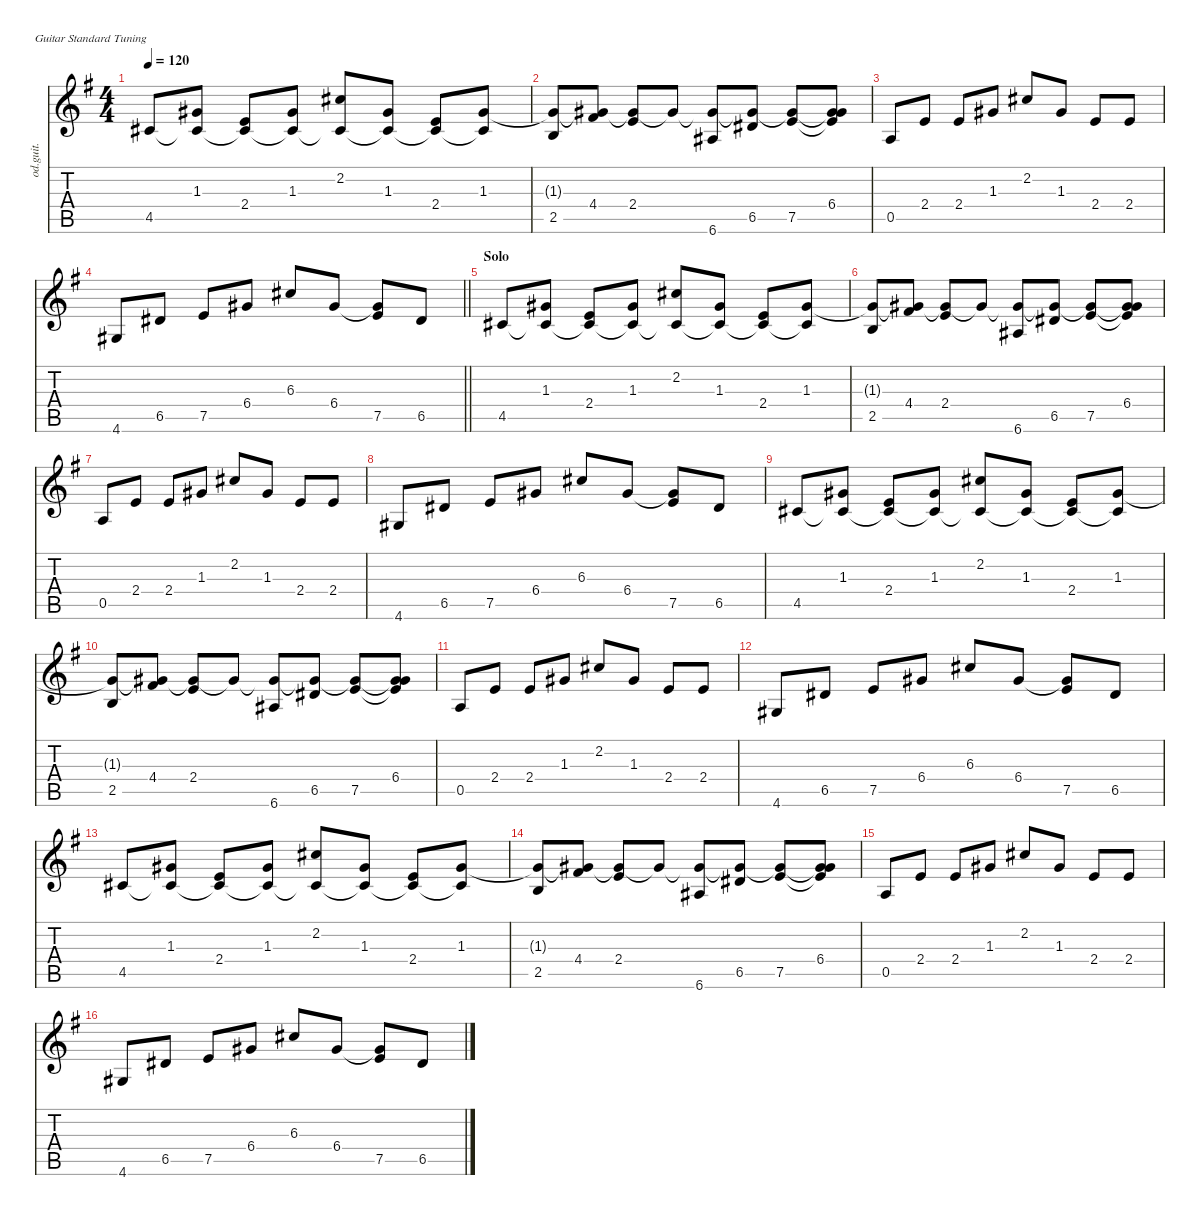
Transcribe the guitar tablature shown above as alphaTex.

\defaultSystemsLayout 4
\hideDynamics
\bracketExtendMode nobrackets
\track ("Guitar 1 (Tony Iommi)" "od.guit.") {instrument overdrivenguitar}
\staff {score tabs}
\tuning (E4 B3 G3 D3 A2 E2)
\ts (4 4)
\tempo 120
\clef g2
\ks g
4.5{acc #}.8{dy f beam Up} (1.3{acc #} 4.5{t acc #}).8{beam Up} (2.4{acc forcenatural} 4.5{t acc #}).8{beam Up} (1.3{acc #} 4.5{t acc #}).8{beam Up} (2.2{acc #} 4.5{t acc #}).8{beam Up} (1.3{acc #} 4.5{t acc #}).8{beam Up} (2.4{acc forcenatural} 4.5{t acc #}).8{beam Up} (1.3{acc #} 4.5{t acc #}).8{beam Up} |
(2.5{acc forcenatural} 1.3{t acc #}).8{beam Up} (4.4{acc #} 1.3{t acc #}).8{beam Up} (2.4{acc forcenatural} 1.3{t acc #}).8{beam Up} 1.3{t acc #}.8{beam Up} (6.6{acc #} 1.3{t acc #}).8{beam Up} (6.5{acc #} 1.3{t acc #}).8{beam Up} (7.5{acc forcenatural} 1.3{t acc #}).8{beam Up} (1.3{t acc #} 6.4{acc #} 7.5{t acc forcenatural}).8{beam Up} |
0.5{acc forcenatural}.8{beam Up} 2.4{acc forcenatural}.8{beam Up} 2.4{acc forcenatural}.8{beam Up} 1.3{acc #}.8{beam Up} 2.2{acc #}.8{beam Up} 1.3{acc #}.8{beam Up} 2.4{acc forcenatural}.8{beam Up} 2.4{acc forcenatural}.8{beam Up} |
\barLineRight lightlight
4.6{acc #}.8{beam Up} 6.5{acc #}.8{beam Up} 7.5{acc forcenatural}.8{beam Up} 6.4{acc #}.8{beam Up} 6.3{acc #}.8{beam Up} 6.4{acc #}.8{beam Up} (6.4{t acc #} 7.5{acc forcenatural}).8{beam Up} 6.5{acc #}.8{beam Up} |
\section ("" "Solo")
4.5{acc #}.8{beam Up} (1.3{acc #} 4.5{t acc #}).8{beam Up} (2.4{acc forcenatural} 4.5{t acc #}).8{beam Up} (1.3{acc #} 4.5{t acc #}).8{beam Up} (2.2{acc #} 4.5{t acc #}).8{beam Up} (1.3{acc #} 4.5{t acc #}).8{beam Up} (2.4{acc forcenatural} 4.5{t acc #}).8{beam Up} (1.3{acc #} 4.5{t acc #}).8{beam Up} |
(2.5{acc forcenatural} 1.3{t acc #}).8{beam Up} (4.4{acc #} 1.3{t acc #}).8{beam Up} (2.4{acc forcenatural} 1.3{t acc #}).8{beam Up} 1.3{t acc #}.8{beam Up} (6.6{acc #} 1.3{t acc #}).8{beam Up} (6.5{acc #} 1.3{t acc #}).8{beam Up} (7.5{acc forcenatural} 1.3{t acc #}).8{beam Up} (1.3{t acc #} 6.4{acc #} 7.5{t acc forcenatural}).8{beam Up} |
0.5{acc forcenatural}.8{beam Up} 2.4{acc forcenatural}.8{beam Up} 2.4{acc forcenatural}.8{beam Up} 1.3{acc #}.8{beam Up} 2.2{acc #}.8{beam Up} 1.3{acc #}.8{beam Up} 2.4{acc forcenatural}.8{beam Up} 2.4{acc forcenatural}.8{beam Up} |
4.6{acc #}.8{beam Up} 6.5{acc #}.8{beam Up} 7.5{acc forcenatural}.8{beam Up} 6.4{acc #}.8{beam Up} 6.3{acc #}.8{beam Up} 6.4{acc #}.8{beam Up} (6.4{t acc #} 7.5{acc forcenatural}).8{beam Up} 6.5{acc #}.8{beam Up} |
4.5{acc #}.8{beam Up} (1.3{acc #} 4.5{t acc #}).8{beam Up} (2.4{acc forcenatural} 4.5{t acc #}).8{beam Up} (1.3{acc #} 4.5{t acc #}).8{beam Up} (2.2{acc #} 4.5{t acc #}).8{beam Up} (1.3{acc #} 4.5{t acc #}).8{beam Up} (2.4{acc forcenatural} 4.5{t acc #}).8{beam Up} (1.3{acc #} 4.5{t acc #}).8{beam Up} |
(2.5{acc forcenatural} 1.3{t acc #}).8{beam Up} (4.4{acc #} 1.3{t acc #}).8{beam Up} (2.4{acc forcenatural} 1.3{t acc #}).8{beam Up} 1.3{t acc #}.8{beam Up} (6.6{acc #} 1.3{t acc #}).8{beam Up} (6.5{acc #} 1.3{t acc #}).8{beam Up} (7.5{acc forcenatural} 1.3{t acc #}).8{beam Up} (1.3{t acc #} 6.4{acc #} 7.5{t acc forcenatural}).8{beam Up} |
0.5{acc forcenatural}.8{beam Up} 2.4{acc forcenatural}.8{beam Up} 2.4{acc forcenatural}.8{beam Up} 1.3{acc #}.8{beam Up} 2.2{acc #}.8{beam Up} 1.3{acc #}.8{beam Up} 2.4{acc forcenatural}.8{beam Up} 2.4{acc forcenatural}.8{beam Up} |
4.6{acc #}.8{beam Up} 6.5{acc #}.8{beam Up} 7.5{acc forcenatural}.8{beam Up} 6.4{acc #}.8{beam Up} 6.3{acc #}.8{beam Up} 6.4{acc #}.8{beam Up} (6.4{t acc #} 7.5{acc forcenatural}).8{beam Up} 6.5{acc #}.8{beam Up} |
4.5{acc #}.8{beam Up} (1.3{acc #} 4.5{t acc #}).8{beam Up} (2.4{acc forcenatural} 4.5{t acc #}).8{beam Up} (1.3{acc #} 4.5{t acc #}).8{beam Up} (2.2{acc #} 4.5{t acc #}).8{beam Up} (1.3{acc #} 4.5{t acc #}).8{beam Up} (2.4{acc forcenatural} 4.5{t acc #}).8{beam Up} (1.3{acc #} 4.5{t acc #}).8{beam Up} |
(2.5{acc forcenatural} 1.3{t acc #}).8{beam Up} (4.4{acc #} 1.3{t acc #}).8{beam Up} (2.4{acc forcenatural} 1.3{t acc #}).8{beam Up} 1.3{t acc #}.8{beam Up} (6.6{acc #} 1.3{t acc #}).8{beam Up} (6.5{acc #} 1.3{t acc #}).8{beam Up} (7.5{acc forcenatural} 1.3{t acc #}).8{beam Up} (1.3{t acc #} 6.4{acc #} 7.5{t acc forcenatural}).8{beam Up} |
0.5{acc forcenatural}.8{beam Up} 2.4{acc forcenatural}.8{beam Up} 2.4{acc forcenatural}.8{beam Up} 1.3{acc #}.8{beam Up} 2.2{acc #}.8{beam Up} 1.3{acc #}.8{beam Up} 2.4{acc forcenatural}.8{beam Up} 2.4{acc forcenatural}.8{beam Up} |
4.6{acc #}.8{beam Up} 6.5{acc #}.8{beam Up} 7.5{acc forcenatural}.8{beam Up} 6.4{acc #}.8{beam Up} 6.3{acc #}.8{beam Up} 6.4{acc #}.8{beam Up} (6.4{t acc #} 7.5{acc forcenatural}).8{beam Up} 6.5{acc #}.8{beam Up}
